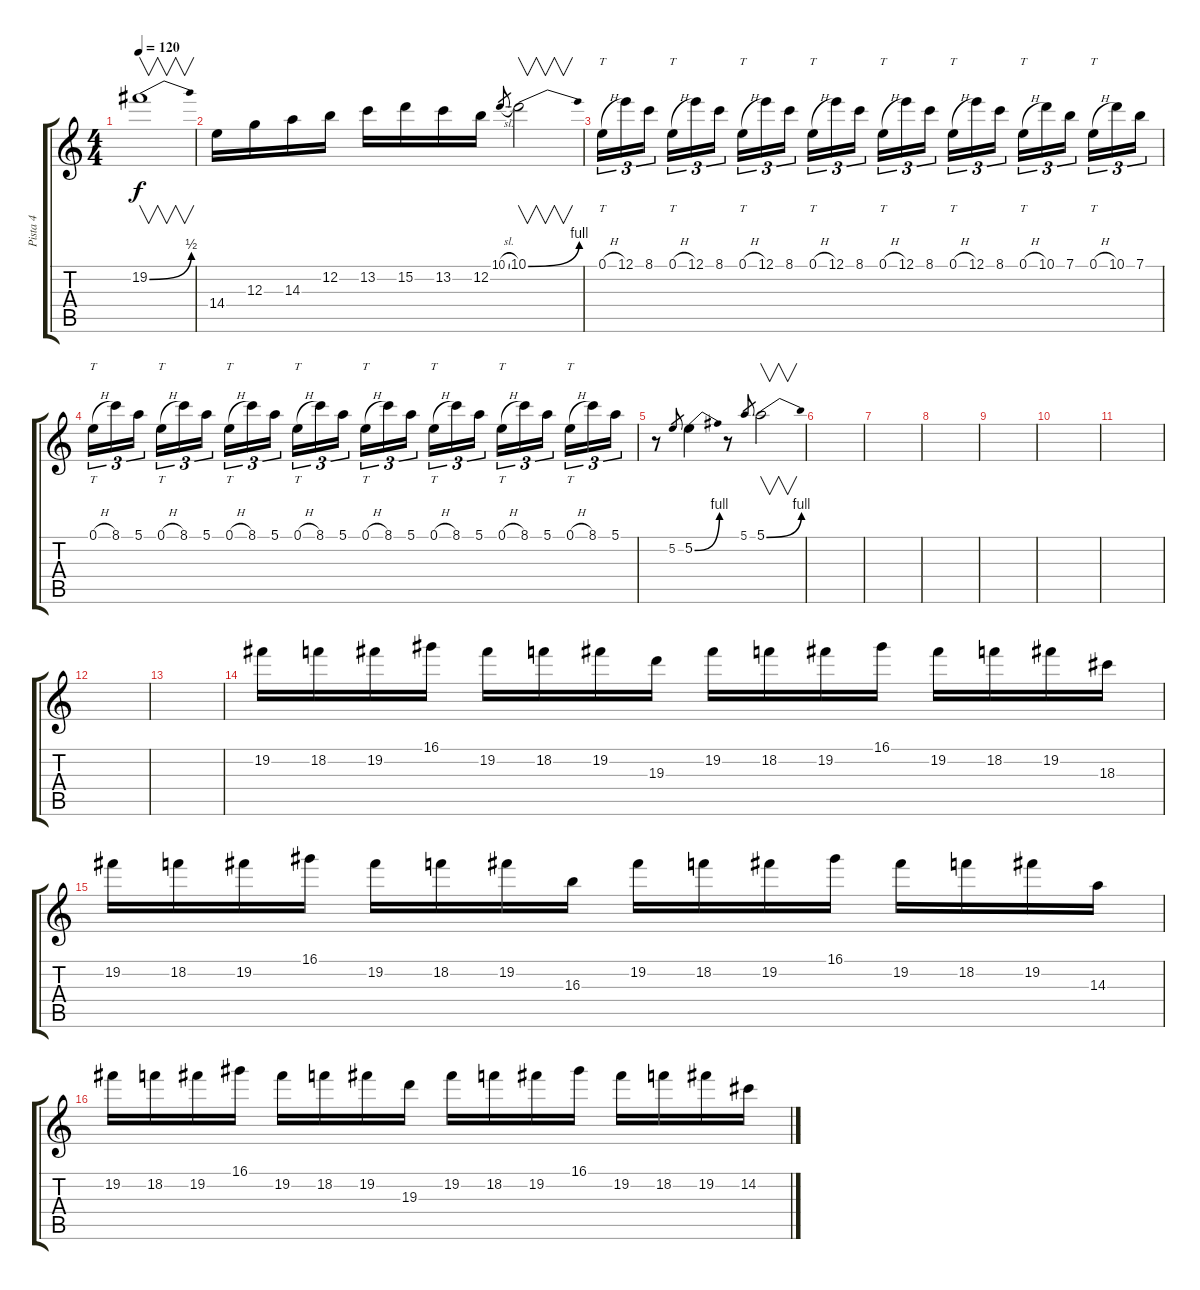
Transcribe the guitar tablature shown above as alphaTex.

\track ("Pista 4" "Pista 4") {instrument distortionguitar}
\staff {score tabs}
\tuning (E4 B3 G3 D3 A2 E2) {hide}
\ts (4 4)
\tempo 120
\clef g2
\ks c
19.2{be (bend 0 0 60 2)}.1{v dy f} |
14.4.16 12.3.16 14.3.16 12.2.16 13.2.16 15.2.16 13.2.16 12.2.16 10.1{sl}.8{gr} 10.1{be (bend 0 0 60 4)}.2{v} |
0.1{h}.16{tt tu (3 2)} 12.1.16{tu (3 2)} 8.1.16{tu (3 2)} 0.1{h}.16{tt tu (3 2)} 12.1.16{tu (3 2)} 8.1.16{tu (3 2)} 0.1{h}.16{tt tu (3 2)} 12.1.16{tu (3 2)} 8.1.16{tu (3 2)} 0.1{h}.16{tt tu (3 2)} 12.1.16{tu (3 2)} 8.1.16{tu (3 2)} 0.1{h}.16{tt tu (3 2)} 12.1.16{tu (3 2)} 8.1.16{tu (3 2)} 0.1{h}.16{tt tu (3 2)} 12.1.16{tu (3 2)} 8.1.16{tu (3 2)} 0.1{h}.16{tt tu (3 2)} 10.1.16{tu (3 2)} 7.1.16{tu (3 2)} 0.1{h}.16{tt tu (3 2)} 10.1.16{tu (3 2)} 7.1.16{tu (3 2)} |
0.1{h}.16{tt tu (3 2)} 8.1.16{tu (3 2)} 5.1.16{tu (3 2)} 0.1{h}.16{tt tu (3 2)} 8.1.16{tu (3 2)} 5.1.16{tu (3 2)} 0.1{h}.16{tt tu (3 2)} 8.1.16{tu (3 2)} 5.1.16{tu (3 2)} 0.1{h}.16{tt tu (3 2)} 8.1.16{tu (3 2)} 5.1.16{tu (3 2)} 0.1{h}.16{tt tu (3 2)} 8.1.16{tu (3 2)} 5.1.16{tu (3 2)} 0.1{h}.16{tt tu (3 2)} 8.1.16{tu (3 2)} 5.1.16{tu (3 2)} 0.1{h}.16{tt tu (3 2)} 8.1.16{tu (3 2)} 5.1.16{tu (3 2)} 0.1{h}.16{tt tu (3 2)} 8.1.16{tu (3 2)} 5.1.16{tu (3 2)} |
r.8 5.2.8{gr} 5.2{be (bend 0 0 60 4)}.4 r.8 5.1.8{gr} 5.1{be (bend 0 0 60 4)}.2{v} |
|
|
|
|
|
|
|
|
19.2.16 18.2.16 19.2.16 16.1.16 19.2.16 18.2.16 19.2.16 19.3.16 19.2.16 18.2.16 19.2.16 16.1.16 19.2.16 18.2.16 19.2.16 18.3.16 |
19.2.16 18.2.16 19.2.16 16.1.16 19.2.16 18.2.16 19.2.16 16.3.16 19.2.16 18.2.16 19.2.16 16.1.16 19.2.16 18.2.16 19.2.16 14.3.16 |
19.2.16 18.2.16 19.2.16 16.1.16 19.2.16 18.2.16 19.2.16 19.3.16 19.2.16 18.2.16 19.2.16 16.1.16 19.2.16 18.2.16 19.2.16 14.2.16
